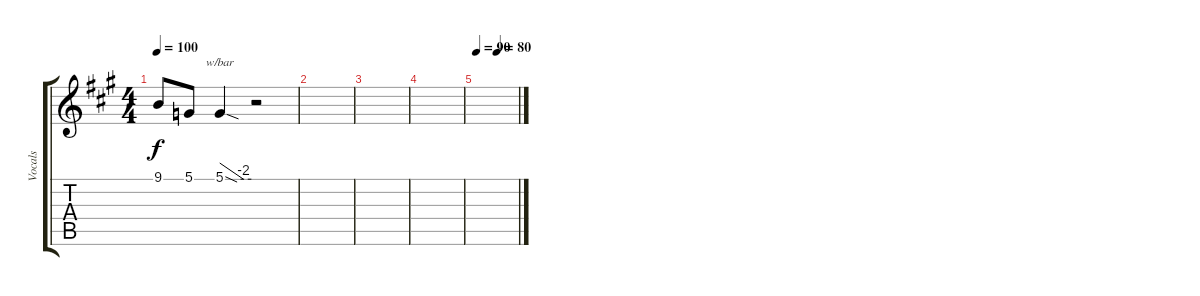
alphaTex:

\track ("Vocals" "Vocals") {instrument lead6voice}
\staff {score tabs}
\tuning (D4 A3 F3 C3 G2 D2) {hide}
\ts (4 4)
\tempo 100
\clef g2
\ks a
9.1.8{txt " " dy f} 5.1.8 5.1{sod}.4{tbe (custom default 0 0 45 -8 60 -8)} r.2 |
|
|
|
\tempo 90
\tempo (80 0.5)
